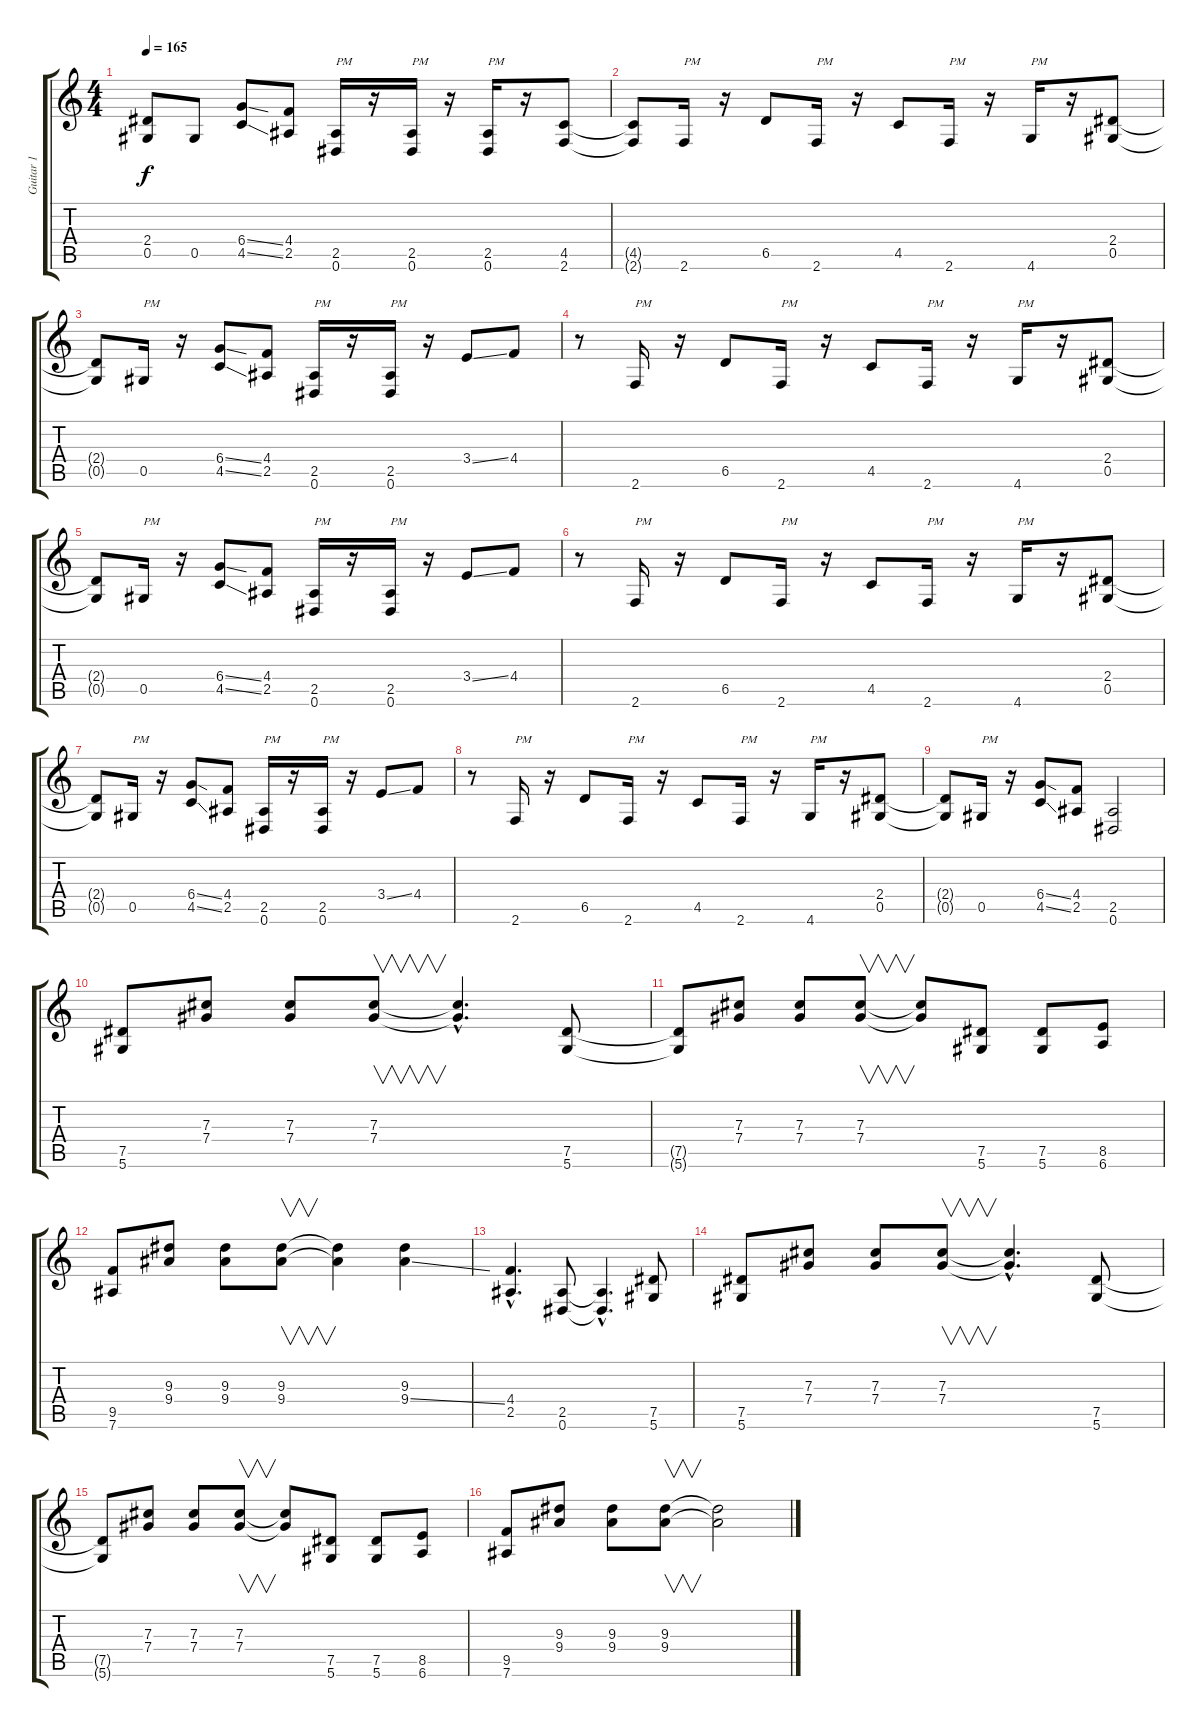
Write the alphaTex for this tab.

\track ("Guitar 1" "Guitar 1") {instrument distortionguitar}
\staff {score tabs}
\tuning (Eb4 Bb3 Gb3 Db3 Ab2 Eb2) {hide}
\ts (4 4)
\tempo 165
\clef g2
\ks c
(2.4{t} 0.5{t}).8{dy f} 0.5.8 (6.4{ss} 4.5{ss}).8 (4.4 2.5).8 (2.5 0.6).16{txt "PM"} r.16 (2.5 0.6).16{txt "PM"} r.16 (2.5 0.6).16{txt "PM"} r.16 (4.5 2.6).8 |
(4.5{t} 2.6{t}).8 2.6.16{txt "PM"} r.16 6.5.8 2.6.16{txt "PM"} r.16 4.5.8 2.6.16{txt "PM"} r.16 4.6.16{txt "PM"} r.16 (2.4 0.5).8 |
(2.4{t} 0.5{t}).8 0.5.16{txt "PM"} r.16 (6.4{ss} 4.5{ss}).8 (4.4 2.5).8 (2.5 0.6).16{txt "PM"} r.16 (2.5 0.6).16{txt "PM"} r.16 3.4{ss}.8 4.4.8 |
r.8 2.6.16{txt "PM"} r.16 6.5.8 2.6.16{txt "PM"} r.16 4.5.8 2.6.16{txt "PM"} r.16 4.6.16{txt "PM"} r.16 (2.4 0.5).8 |
(2.4{t} 0.5{t}).8 0.5.16{txt "PM"} r.16 (6.4{ss} 4.5{ss}).8 (4.4 2.5).8 (2.5 0.6).16{txt "PM"} r.16 (2.5 0.6).16{txt "PM"} r.16 3.4{ss}.8 4.4.8 |
r.8 2.6.16{txt "PM"} r.16 6.5.8 2.6.16{txt "PM"} r.16 4.5.8 2.6.16{txt "PM"} r.16 4.6.16{txt "PM"} r.16 (2.4 0.5).8 |
(2.4{t} 0.5{t}).8 0.5.16{txt "PM"} r.16 (6.4{ss} 4.5{ss}).8 (4.4 2.5).8 (2.5 0.6).16{txt "PM"} r.16 (2.5 0.6).16{txt "PM"} r.16 3.4{ss}.8 4.4.8 |
r.8 2.6.16{txt "PM"} r.16 6.5.8 2.6.16{txt "PM"} r.16 4.5.8 2.6.16{txt "PM"} r.16 4.6.16{txt "PM"} r.16 (2.4 0.5).8 |
(2.4{t} 0.5{t}).8 0.5.16{txt "PM"} r.16 (6.4{ss} 4.5{ss}).8 (4.4 2.5).8 (2.5 0.6).2 |
(7.5 5.6).8 (7.3 7.4).8 (7.3 7.4).8 (7.3 7.4).8{v} (7.3{hac t} 7.4{hac t}).4{d} (7.5 5.6).8 |
(7.5{t} 5.6{t}).8 (7.3 7.4).8 (7.3 7.4).8 (7.3 7.4).8{v} (7.3{t} 7.4{t}).8 (7.5 5.6).8 (7.5 5.6).8 (8.5 6.6).8 |
(9.5 7.6).8 (9.3 9.4).8 (9.3 9.4).8 (9.3 9.4).8{v} (9.3{t} 9.4{t}).4 (9.3 9.4{ss}).4 |
(4.4{hac} 2.5{hac}).4{d} (2.5 0.6).8 (2.5{hac t} 0.6{hac t}).4{d} (7.5 5.6).8 |
(7.5 5.6).8 (7.3 7.4).8 (7.3 7.4).8 (7.3 7.4).8{v} (7.3{hac t} 7.4{hac t}).4{d} (7.5 5.6).8 |
(7.5{t} 5.6{t}).8 (7.3 7.4).8 (7.3 7.4).8 (7.3 7.4).8{v} (7.3{t} 7.4{t}).8 (7.5 5.6).8 (7.5 5.6).8 (8.5 6.6).8 |
(9.5 7.6).8 (9.3 9.4).8 (9.3 9.4).8 (9.3 9.4).8{v} (9.3{t} 9.4{t}).2
